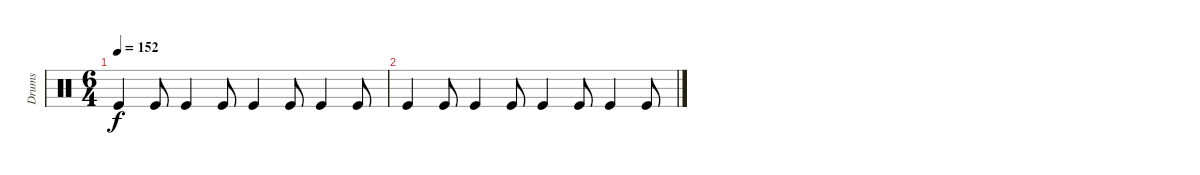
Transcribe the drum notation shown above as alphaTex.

\track ("Drums" "Drums") {instrument percussion}
\staff {score}
\articulation defaults
\ts (6 4)
\tempo 152
\clef neutral
\ks c "Kick (hit)".4{dy f} "Kick (hit)".8 "Kick (hit)".4 "Kick (hit)".8 "Kick (hit)".4 "Kick (hit)".8 "Kick (hit)".4 "Kick (hit)".8
|
"Kick (hit)".4 "Kick (hit)".8 "Kick (hit)".4 "Kick (hit)".8 "Kick (hit)".4 "Kick (hit)".8 "Kick (hit)".4 "Kick (hit)".8
